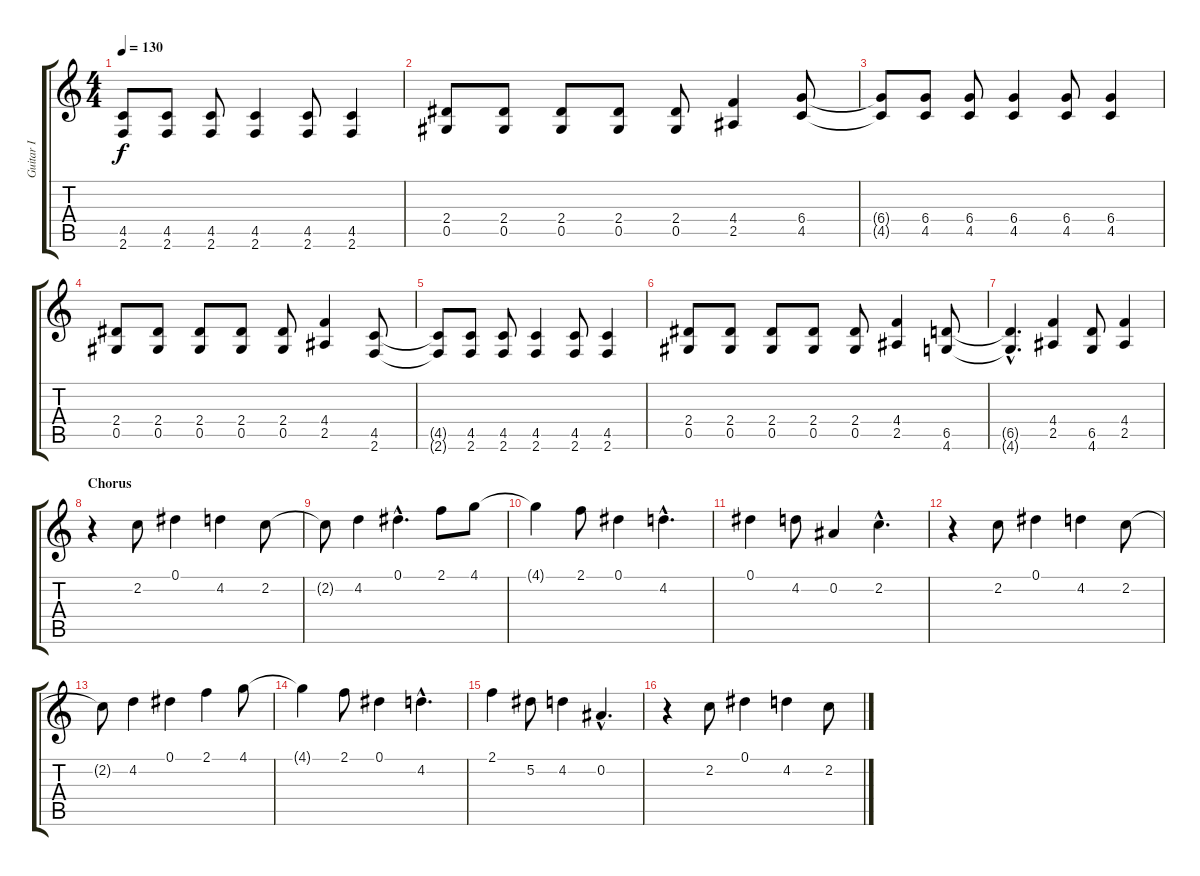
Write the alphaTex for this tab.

\track ("Guitar I" "Guitar I") {instrument distortionguitar}
\staff {score tabs}
\tuning (Eb4 Bb3 Gb3 Db3 Ab2 Eb2) {hide}
\ts (4 4)
\tempo 130
\clef g2
\ks c
(4.5{t} 2.6{t}).8{dy f} (4.5 2.6).8 (4.5 2.6).8 (4.5 2.6).4 (4.5 2.6).8 (4.5 2.6).4 |
(2.4 0.5).8 (2.4 0.5).8 (2.4 0.5).8 (2.4 0.5).8 (2.4 0.5).8 (4.4 2.5).4 (6.4 4.5).8 |
(6.4{t} 4.5{t}).8 (6.4 4.5).8 (6.4 4.5).8 (6.4 4.5).4 (6.4 4.5).8 (6.4 4.5).4 |
(2.4 0.5).8 (2.4 0.5).8 (2.4 0.5).8 (2.4 0.5).8 (2.4 0.5).8 (4.4 2.5).4 (4.5 2.6).8 |
(4.5{t} 2.6{t}).8 (4.5 2.6).8 (4.5 2.6).8 (4.5 2.6).4 (4.5 2.6).8 (4.5 2.6).4 |
(2.4 0.5).8 (2.4 0.5).8 (2.4 0.5).8 (2.4 0.5).8 (2.4 0.5).8 (4.4 2.5).4 (6.5 4.6).8 |
(6.5{hac t} 4.6{hac t}).4{d} (4.4 2.5).4 (6.5 4.6).8 (4.4 2.5).4 |
\section ("" "Chorus")
r.4 2.2.8 0.1.4 4.2.4 2.2.8 |
2.2{t}.8 4.2.4 0.1{hac}.4{d} 2.1.8 4.1.8 |
4.1{t}.4 2.1.8 0.1.4 4.2{hac}.4{d} |
0.1.4 4.2.8 0.2.4 2.2{hac}.4{d} |
r.4 2.2.8 0.1.4 4.2.4 2.2.8 |
2.2{t}.8 4.2.4 0.1.4 2.1.4 4.1.8 |
4.1{t}.4 2.1.8 0.1.4 4.2{hac}.4{d} |
2.1.4 5.2.8 4.2.4 0.2{hac}.4{d} |
r.4 2.2.8 0.1.4 4.2.4 2.2.8
